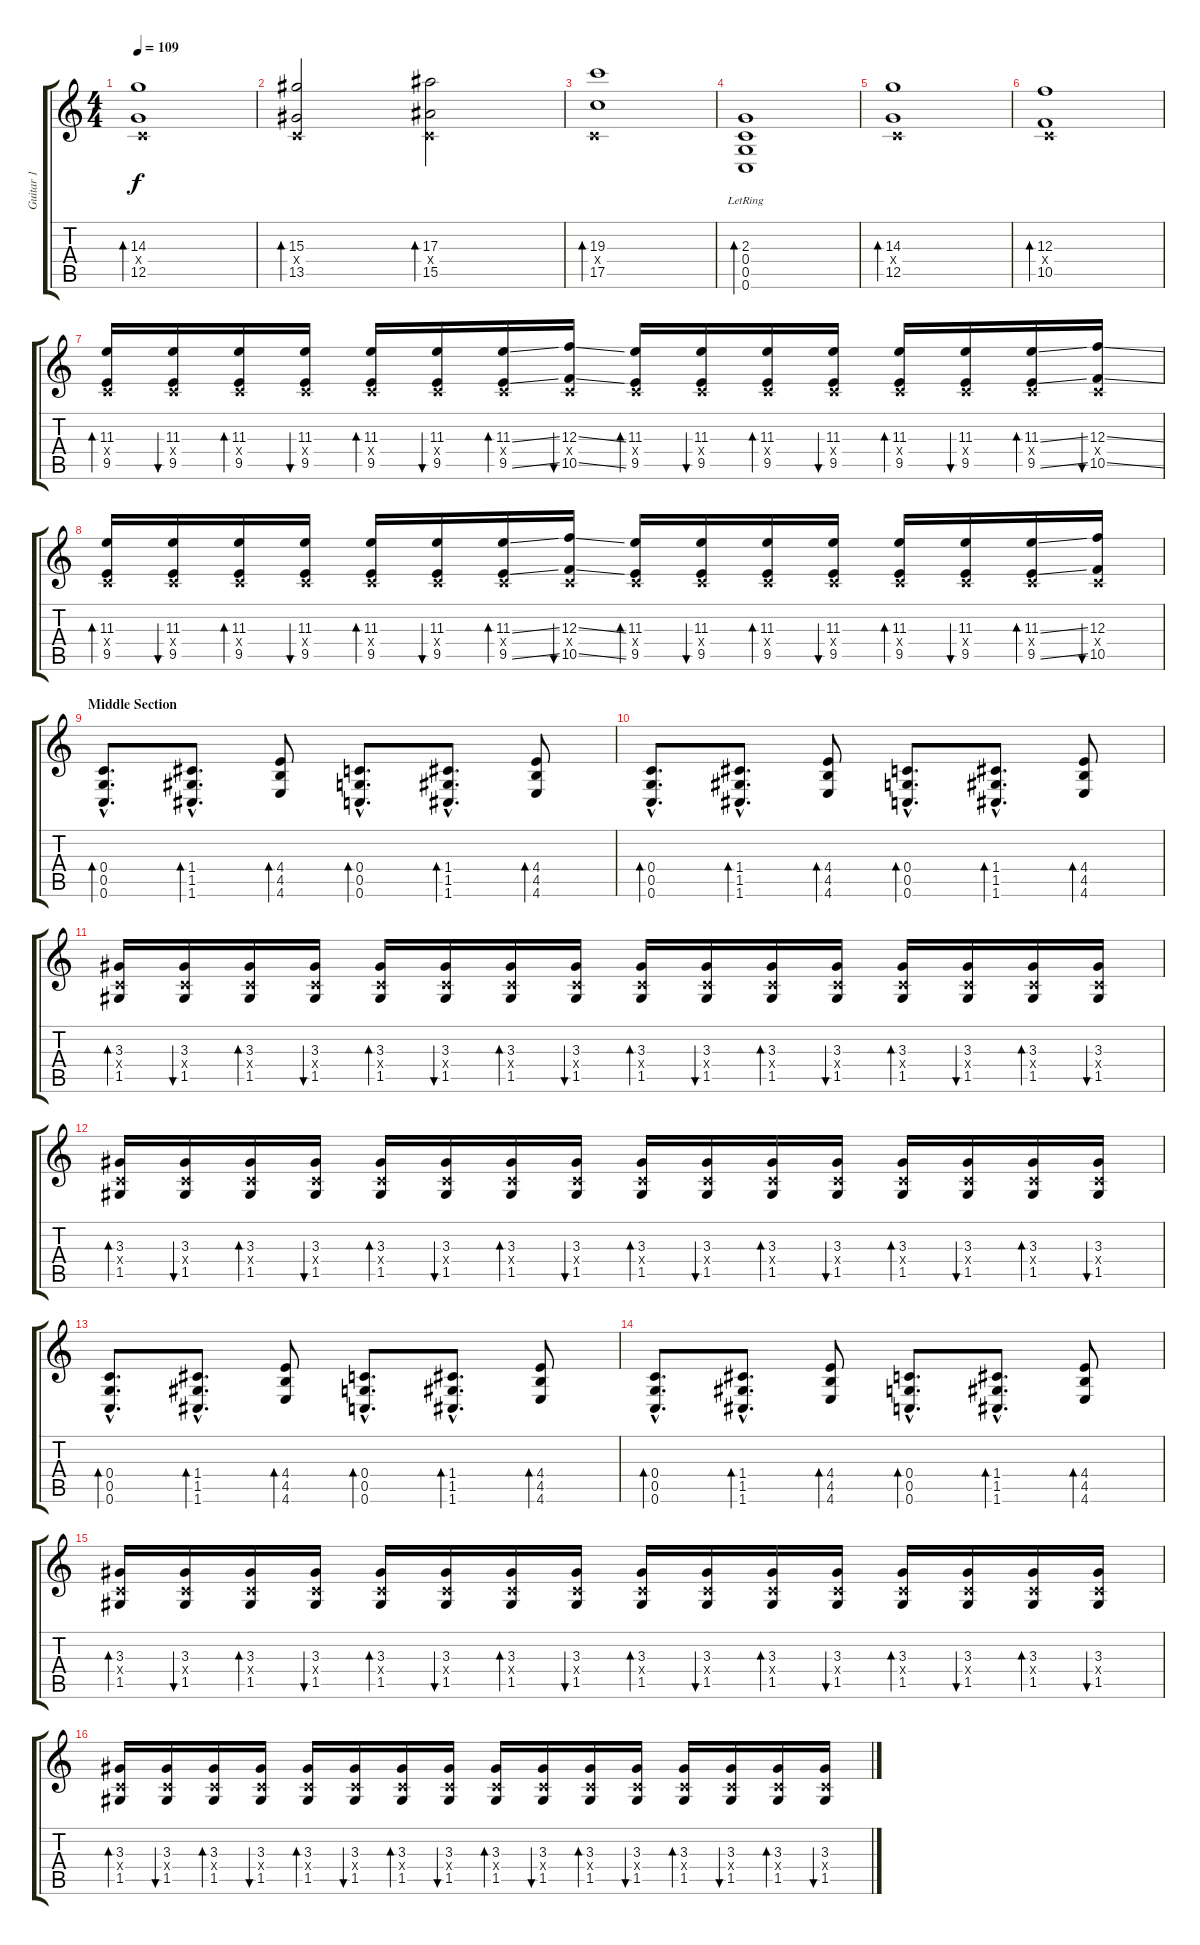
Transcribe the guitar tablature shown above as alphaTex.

\track ("Guitar 1" "Guitar 1") {instrument overdrivenguitar}
\staff {score tabs}
\tuning (D4 A3 F3 C3 G2 C2) {hide}
\ts (4 4)
\tempo 109
\clef g2
\ks c
(14.3 0.4{x} 12.5).1{bd 60 dy f} |
(15.3 0.4{x} 13.5).2{bd 120} (17.3 0.4{x} 15.5).2{bd 60} |
(19.3 0.4{x} 17.5).1{bd 60} |
(2.3{lr} 0.4{lr} 0.5 0.6{lr}).1{bd 240} |
(14.3 0.4{x} 12.5).1{bd 60} |
(12.3 0.4{x} 10.5).1{bd 60} |
(11.3 0.4{x} 9.5).16{bd 120} (11.3 0.4{x} 9.5).16{bu 120} (11.3 0.4{x} 9.5).16{bd 120} (11.3 0.4{x} 9.5).16{bu 120} (11.3 0.4{x} 9.5).16{bd 120} (11.3 0.4{x} 9.5).16{bu 120} (11.3{ss} 0.4{x} 9.5{ss}).16{bd 120} (12.3{ss} 0.4{x} 10.5{ss}).16{bu 120} (11.3 0.4{x} 9.5).16{bd 120} (11.3 0.4{x} 9.5).16{bu 120} (11.3 0.4{x} 9.5).16{bd 120} (11.3 0.4{x} 9.5).16{bu 120} (11.3 0.4{x} 9.5).16{bd 120} (11.3 0.4{x} 9.5).16{bu 120} (11.3{ss} 0.4{x} 9.5{ss}).16{bd 120} (12.3{ss} 0.4{x} 10.5{ss}).16{bu 120} |
(11.3 0.4{x} 9.5).16{bd 120} (11.3 0.4{x} 9.5).16{bu 120} (11.3 0.4{x} 9.5).16{bd 120} (11.3 0.4{x} 9.5).16{bu 120} (11.3 0.4{x} 9.5).16{bd 120} (11.3 0.4{x} 9.5).16{bu 120} (11.3{ss} 0.4{x} 9.5{ss}).16{bd 120} (12.3{ss} 0.4{x} 10.5{ss}).16{bu 120} (11.3 0.4{x} 9.5).16{bd 120} (11.3 0.4{x} 9.5).16{bu 120} (11.3 0.4{x} 9.5).16{bd 120} (11.3 0.4{x} 9.5).16{bu 120} (11.3 0.4{x} 9.5).16{bd 120} (11.3 0.4{x} 9.5).16{bu 120} (11.3{ss} 0.4{x} 9.5{ss}).16{bd 120} (12.3 0.4{x} 10.5).16{bu 120} |
\section ("" "Middle Section")
(0.4{hac} 0.5{hac} 0.6{hac}).8{d bd 60} (1.4{hac} 1.5{hac} 1.6{hac}).8{d bd 60} (4.4 4.5 4.6).8{bd 60} (0.4{hac} 0.5{hac} 0.6{hac}).8{d bd 60} (1.4{hac} 1.5{hac} 1.6{hac}).8{d bd 60} (4.4 4.5 4.6).8{bd 60} |
(0.4{hac} 0.5{hac} 0.6{hac}).8{d bd 60} (1.4{hac} 1.5{hac} 1.6{hac}).8{d bd 60} (4.4 4.5 4.6).8{bd 60} (0.4{hac} 0.5{hac} 0.6{hac}).8{d bd 60} (1.4{hac} 1.5{hac} 1.6{hac}).8{d bd 60} (4.4 4.5 4.6).8{bd 60} |
(3.3 0.4{x} 1.5).16{bd 240} (3.3 0.4{x} 1.5).16{bu 240} (3.3 0.4{x} 1.5).16{bd 240} (3.3 0.4{x} 1.5).16{bu 240} (3.3 0.4{x} 1.5).16{bd 240} (3.3 0.4{x} 1.5).16{bu 240} (3.3 0.4{x} 1.5).16{bd 240} (3.3 0.4{x} 1.5).16{bu 240} (3.3 0.4{x} 1.5).16{bd 240} (3.3 0.4{x} 1.5).16{bu 240} (3.3 0.4{x} 1.5).16{bd 240} (3.3 0.4{x} 1.5).16{bu 240} (3.3 0.4{x} 1.5).16{bd 240} (3.3 0.4{x} 1.5).16{bu 240} (3.3 0.4{x} 1.5).16{bd 240} (3.3 0.4{x} 1.5).16{bu 240} |
(3.3 0.4{x} 1.5).16{bd 240} (3.3 0.4{x} 1.5).16{bu 240} (3.3 0.4{x} 1.5).16{bd 240} (3.3 0.4{x} 1.5).16{bu 240} (3.3 0.4{x} 1.5).16{bd 240} (3.3 0.4{x} 1.5).16{bu 240} (3.3 0.4{x} 1.5).16{bd 240} (3.3 0.4{x} 1.5).16{bu 240} (3.3 0.4{x} 1.5).16{bd 240} (3.3 0.4{x} 1.5).16{bu 240} (3.3 0.4{x} 1.5).16{bd 240} (3.3 0.4{x} 1.5).16{bu 240} (3.3 0.4{x} 1.5).16{bd 240} (3.3 0.4{x} 1.5).16{bu 240} (3.3 0.4{x} 1.5).16{bd 240} (3.3 0.4{x} 1.5).16{bu 240} |
(0.4{hac} 0.5{hac} 0.6{hac}).8{d bd 60} (1.4{hac} 1.5{hac} 1.6{hac}).8{d bd 60} (4.4 4.5 4.6).8{bd 60} (0.4{hac} 0.5{hac} 0.6{hac}).8{d bd 60} (1.4{hac} 1.5{hac} 1.6{hac}).8{d bd 60} (4.4 4.5 4.6).8{bd 60} |
(0.4{hac} 0.5{hac} 0.6{hac}).8{d bd 60} (1.4{hac} 1.5{hac} 1.6{hac}).8{d bd 60} (4.4 4.5 4.6).8{bd 60} (0.4{hac} 0.5{hac} 0.6{hac}).8{d bd 60} (1.4{hac} 1.5{hac} 1.6{hac}).8{d bd 60} (4.4 4.5 4.6).8{bd 60} |
(3.3 0.4{x} 1.5).16{bd 240} (3.3 0.4{x} 1.5).16{bu 240} (3.3 0.4{x} 1.5).16{bd 240} (3.3 0.4{x} 1.5).16{bu 240} (3.3 0.4{x} 1.5).16{bd 240} (3.3 0.4{x} 1.5).16{bu 240} (3.3 0.4{x} 1.5).16{bd 240} (3.3 0.4{x} 1.5).16{bu 240} (3.3 0.4{x} 1.5).16{bd 240} (3.3 0.4{x} 1.5).16{bu 240} (3.3 0.4{x} 1.5).16{bd 240} (3.3 0.4{x} 1.5).16{bu 240} (3.3 0.4{x} 1.5).16{bd 240} (3.3 0.4{x} 1.5).16{bu 240} (3.3 0.4{x} 1.5).16{bd 240} (3.3 0.4{x} 1.5).16{bu 240} |
(3.3 0.4{x} 1.5).16{bd 240} (3.3 0.4{x} 1.5).16{bu 240} (3.3 0.4{x} 1.5).16{bd 240} (3.3 0.4{x} 1.5).16{bu 240} (3.3 0.4{x} 1.5).16{bd 240} (3.3 0.4{x} 1.5).16{bu 240} (3.3 0.4{x} 1.5).16{bd 240} (3.3 0.4{x} 1.5).16{bu 240} (3.3 0.4{x} 1.5).16{bd 240} (3.3 0.4{x} 1.5).16{bu 240} (3.3 0.4{x} 1.5).16{bd 240} (3.3 0.4{x} 1.5).16{bu 240} (3.3 0.4{x} 1.5).16{bd 240} (3.3 0.4{x} 1.5).16{bu 240} (3.3 0.4{x} 1.5).16{bd 240} (3.3 0.4{x} 1.5).16{bu 240}
